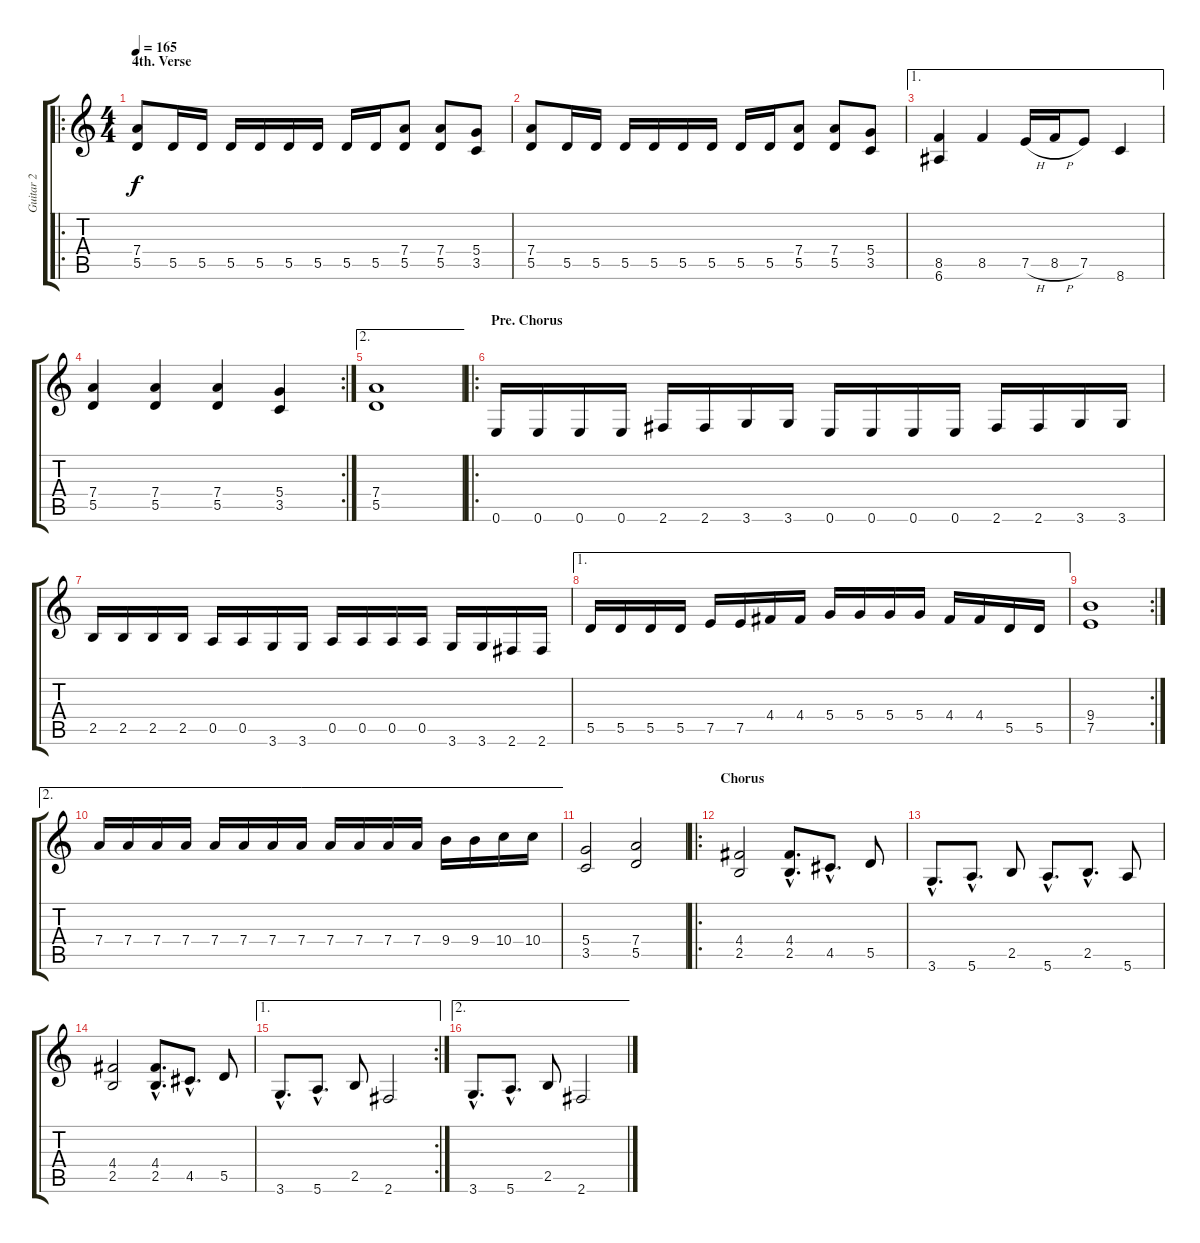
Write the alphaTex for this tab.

\track ("Guitar 2" "Guitar 2") {instrument overdrivenguitar}
\staff {score tabs}
\tuning (E4 B3 G3 D3 A2 E2) {hide}
\ro
\ts (4 4)
\section ("" "4th. Verse")
\tempo 165
\clef g2
\ks c
(7.4 5.5).8{dy f} 5.5.16 5.5.16 5.5.16 5.5.16 5.5.16 5.5.16 5.5.16 5.5.16 (7.4 5.5).8 (7.4 5.5).8 (5.4 3.5).8 |
(7.4 5.5).8 5.5.16 5.5.16 5.5.16 5.5.16 5.5.16 5.5.16 5.5.16 5.5.16 (7.4 5.5).8 (7.4 5.5).8 (5.4 3.5).8 |
\ae 1
(8.5 6.6).4 8.5.4 7.5{h}.16 8.5{h}.16 7.5.8 8.6.4 |
\rc 2
(7.4 5.5).4 (7.4 5.5).4 (7.4 5.5).4 (5.4 3.5).4 |
\ae 2
(7.4 5.5).1 |
\ro
\section ("" "Pre. Chorus")
0.6.16 0.6.16 0.6.16 0.6.16 2.6.16 2.6.16 3.6.16 3.6.16 0.6.16 0.6.16 0.6.16 0.6.16 2.6.16 2.6.16 3.6.16 3.6.16 |
2.5.16 2.5.16 2.5.16 2.5.16 0.5.16 0.5.16 3.6.16 3.6.16 0.5.16 0.5.16 0.5.16 0.5.16 3.6.16 3.6.16 2.6.16 2.6.16 |
\ae 1
5.5.16 5.5.16 5.5.16 5.5.16 7.5.16 7.5.16 4.4.16 4.4.16 5.4.16 5.4.16 5.4.16 5.4.16 4.4.16 4.4.16 5.5.16 5.5.16 |
\rc 2
(9.4 7.5).1 |
\ae 2
7.4.16 7.4.16 7.4.16 7.4.16 7.4.16 7.4.16 7.4.16 7.4.16 7.4.16 7.4.16 7.4.16 7.4.16 9.4.16 9.4.16 10.4.16 10.4.16 |
(5.4 3.5).2 (7.4 5.5).2 |
\ro
\section ("" "Chorus")
(4.4 2.5).2 (4.4{hac} 2.5{hac}).8{d} 4.5{hac}.8{d} 5.5.8 |
3.6{hac}.8{d} 5.6{hac}.8{d} 2.5.8 5.6{hac}.8{d} 2.5{hac}.8{d} 5.6.8 |
(4.4 2.5).2 (4.4{hac} 2.5{hac}).8{d} 4.5{hac}.8{d} 5.5.8 |
\ae 1
\rc 2
3.6{hac}.8{d} 5.6{hac}.8{d} 2.5.8 2.6.2 |
\ae 2
3.6{hac}.8{d} 5.6{hac}.8{d} 2.5.8 2.6.2
